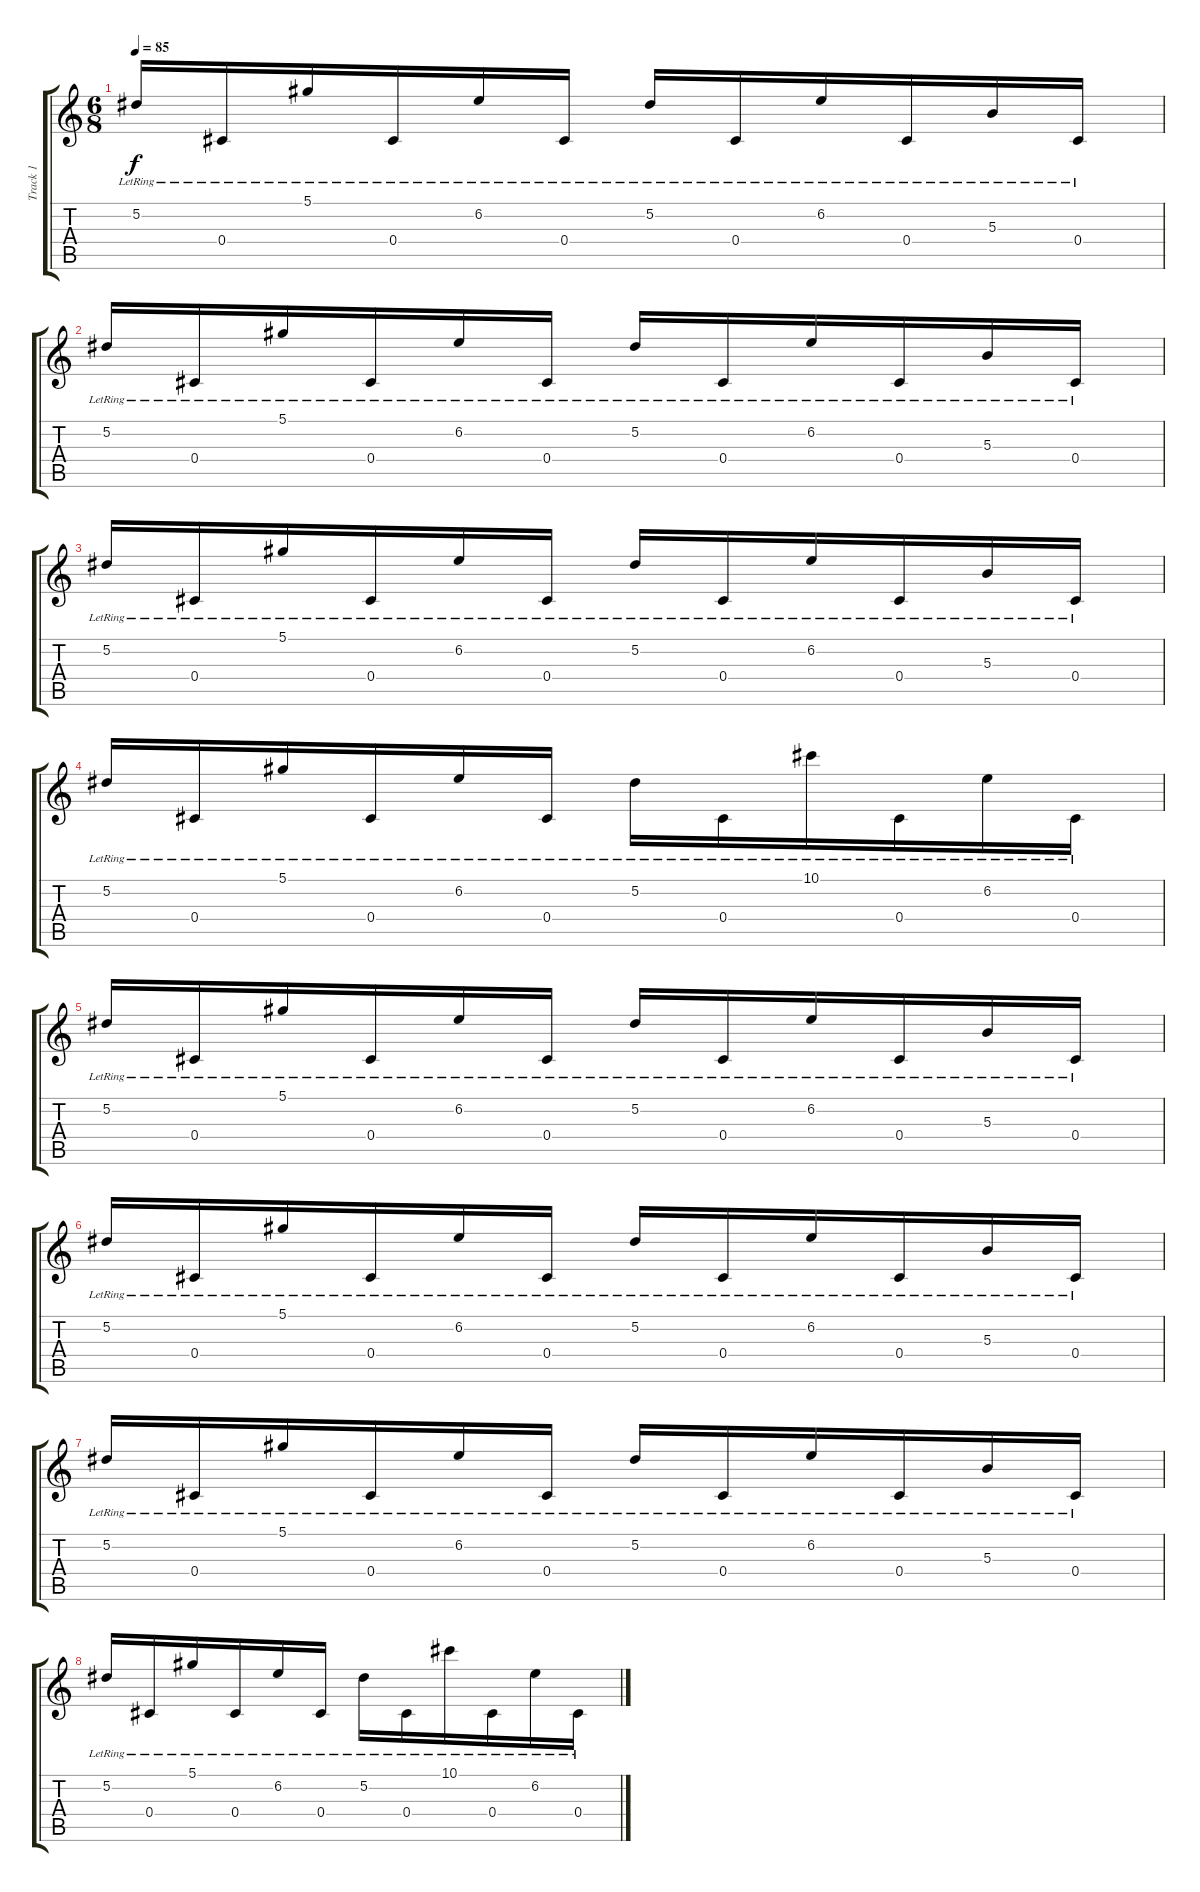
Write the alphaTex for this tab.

\track ("Track 1" "Track 1") {instrument distortionguitar}
\staff {score tabs}
\tuning (Eb4 Bb3 Gb3 Db3 Ab2 Eb2) {hide}
\ts (6 8)
\tempo 85
\clef g2
\ks c
5.2{lr}.16{dy f instrument electricguitarjazz} 0.4{lr}.16 5.1{lr}.16 0.4{lr}.16 6.2{lr}.16 0.4{lr}.16 5.2{lr}.16 0.4{lr}.16 6.2{lr}.16 0.4{lr}.16 5.3{lr}.16 0.4{lr}.16 |
5.2{lr}.16{instrument electricguitarjazz} 0.4{lr}.16 5.1{lr}.16 0.4{lr}.16 6.2{lr}.16 0.4{lr}.16 5.2{lr}.16 0.4{lr}.16 6.2{lr}.16 0.4{lr}.16 5.3{lr}.16 0.4{lr}.16 |
5.2{lr}.16{instrument electricguitarjazz} 0.4{lr}.16 5.1{lr}.16 0.4{lr}.16 6.2{lr}.16 0.4{lr}.16 5.2{lr}.16 0.4{lr}.16 6.2{lr}.16 0.4{lr}.16 5.3{lr}.16 0.4{lr}.16 |
5.2{lr}.16{instrument electricguitarjazz} 0.4{lr}.16 5.1{lr}.16 0.4{lr}.16 6.2{lr}.16 0.4{lr}.16 5.2{lr}.16 0.4{lr}.16 10.1{lr}.16 0.4{lr}.16 6.2{lr}.16 0.4{lr}.16 |
5.2{lr}.16{instrument electricguitarjazz} 0.4{lr}.16 5.1{lr}.16 0.4{lr}.16 6.2{lr}.16 0.4{lr}.16 5.2{lr}.16 0.4{lr}.16 6.2{lr}.16 0.4{lr}.16 5.3{lr}.16 0.4{lr}.16 |
5.2{lr}.16{instrument electricguitarjazz} 0.4{lr}.16 5.1{lr}.16 0.4{lr}.16 6.2{lr}.16 0.4{lr}.16 5.2{lr}.16 0.4{lr}.16 6.2{lr}.16 0.4{lr}.16 5.3{lr}.16 0.4{lr}.16 |
5.2{lr}.16{instrument electricguitarjazz} 0.4{lr}.16 5.1{lr}.16 0.4{lr}.16 6.2{lr}.16 0.4{lr}.16 5.2{lr}.16 0.4{lr}.16 6.2{lr}.16 0.4{lr}.16 5.3{lr}.16 0.4{lr}.16 |
5.2{lr}.16{instrument electricguitarjazz} 0.4{lr}.16 5.1{lr}.16 0.4{lr}.16 6.2{lr}.16 0.4{lr}.16 5.2{lr}.16 0.4{lr}.16 10.1{lr}.16 0.4{lr}.16 6.2{lr}.16 0.4{lr}.16
